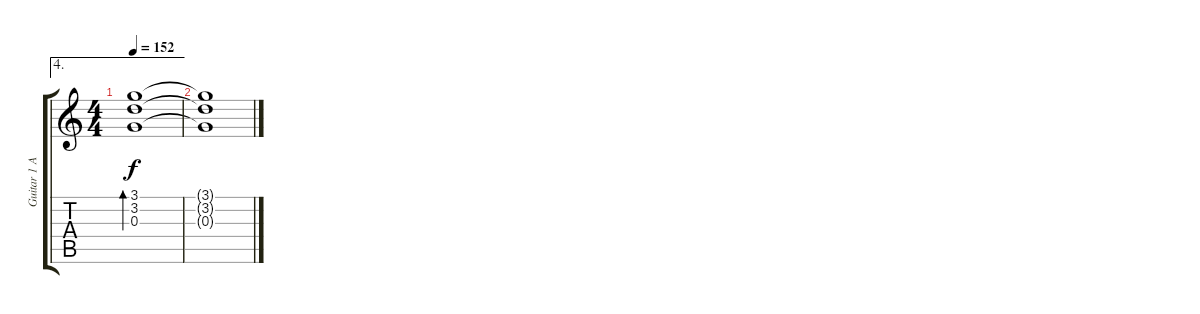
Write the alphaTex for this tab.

\track ("Guitar 1 Acoustic" "Guitar 1 A") {instrument acousticguitarsteel}
\staff {score tabs}
\tuning (E4 B3 G3 D3 A2 E2) {hide}
\ae 4
\ts (4 4)
\tempo 152
\clef g2
\ks c
(3.1 3.2 0.3).1{bd 120 dy f} |
(3.1{t} 3.2{t} 0.3{t}).1
